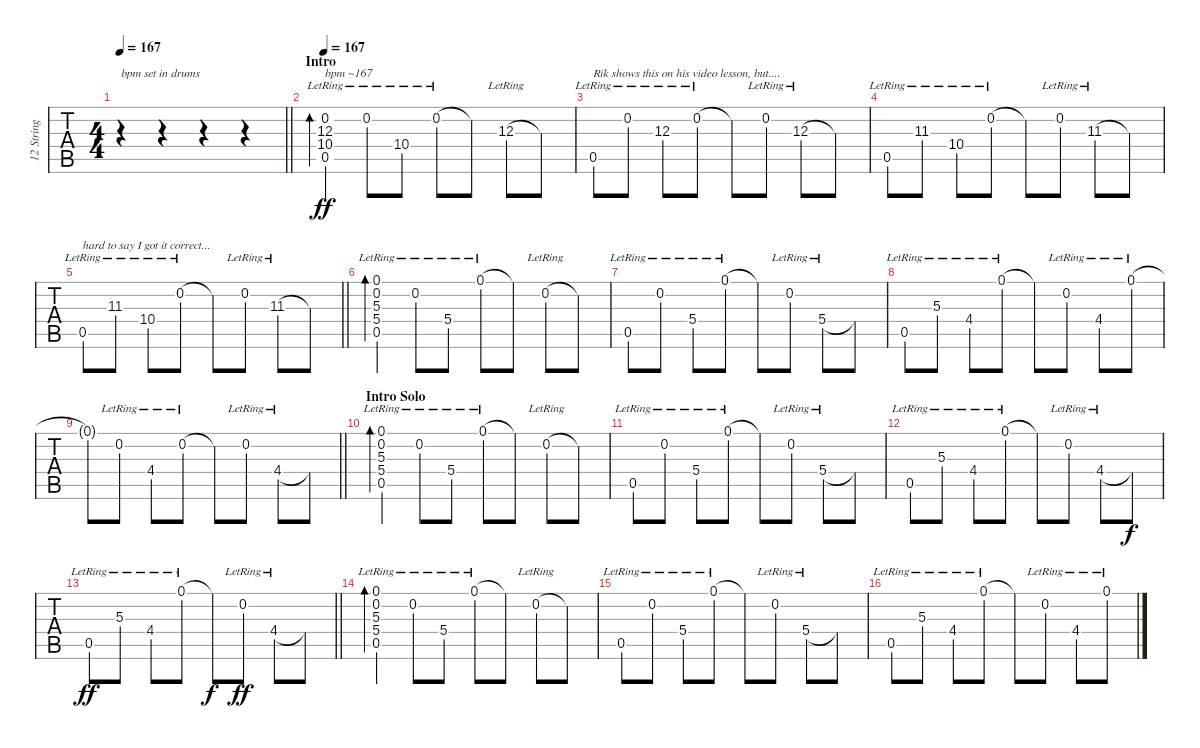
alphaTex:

\track ("12 String" "12 String") {instrument electricguitarjazz}
\staff {tabs}
\tuning (E4 B3 G3 D3 A2 E2) {hide}
\ts (4 4)
\tempo 167
\clef g2
\barLineRight lightlight
\ks c
r.4{txt "bpm set in drums" dy ff instrument electricguitarjazz} r.4 r.4 r.4 |
\section ("" "Intro")
\tempo 167
(0.2{lr} 12.3{lr} 10.4{lr} 0.5{lr}).4{bd 480 txt "bpm ~167"} 0.2{lr}.8 10.4{lr}.8 0.2{lr}.8 0.2{t}.8 12.3{lr}.8 12.3{t}.8 |
0.5{lr}.8{txt "Rik shows this on his video lesson, but...."} 0.2{lr}.8 12.3{lr}.8 0.2{lr}.8 0.2{t}.8 0.2{lr}.8 12.3{lr}.8 12.3{t}.8 |
0.5{lr}.8 11.3{lr}.8 10.4{lr}.8 0.2{lr}.8 0.2{t}.8 0.2{lr}.8 11.3{lr}.8 11.3{t}.8 |
\barLineRight lightlight
0.5{lr}.8{txt "hard to say I got it correct..."} 11.3{lr}.8 10.4{lr}.8 0.2{lr}.8 0.2{t}.8 0.2{lr}.8 11.3{lr}.8 11.3{t}.8 |
(0.1{lr} 0.2{lr} 5.3{lr} 5.4{lr} 0.5{lr}).4{bd 480} 0.2{lr}.8 5.4{lr}.8 0.1{lr}.8 0.1{t}.8 0.2{lr}.8 0.2{t}.8 |
0.5{lr}.8 0.2{lr}.8 5.4{lr}.8 0.1{lr}.8 0.1{t}.8 0.2{lr}.8 5.4{lr}.8 5.4{t}.8 |
0.5{lr}.8 5.3{lr}.8 4.4{lr}.8 0.1{lr}.8 0.1{t}.8 0.2{lr}.8 4.4{lr}.8 0.1{lr}.8 |
\barLineRight lightlight
0.1{t}.8 0.2{lr}.8 4.4{lr}.8 0.2{lr}.8 0.2{t}.8 0.2{lr}.8 4.4{lr}.8 4.4{t}.8 |
\section ("" "Intro Solo")
(0.1{lr} 0.2{lr} 5.3{lr} 5.4{lr} 0.5{lr}).4{bd 480} 0.2{lr}.8 5.4{lr}.8 0.1{lr}.8 0.1{t}.8 0.2{lr}.8 0.2{t}.8 |
0.5{lr}.8 0.2{lr}.8 5.4{lr}.8 0.1{lr}.8 0.1{t}.8 0.2{lr}.8 5.4{lr}.8 5.4{t}.8 |
0.5{lr}.8 5.3{lr}.8 4.4{lr}.8 0.1{lr}.8 0.1{t}.8 0.2{lr}.8 4.4{lr}.8 4.4{t}.8{dy f} |
\barLineRight lightlight
0.5{lr}.8{dy ff} 5.3{lr}.8 4.4{lr}.8 0.1{lr}.8 0.1{t}.8{dy f} 0.2{lr}.8{dy ff} 4.4{lr}.8 4.4{t}.8 |
(0.1{lr} 0.2{lr} 5.3{lr} 5.4{lr} 0.5{lr}).4{bd 480} 0.2{lr}.8 5.4{lr}.8 0.1{lr}.8 0.1{t}.8 0.2{lr}.8 0.2{t}.8 |
0.5{lr}.8 0.2{lr}.8 5.4{lr}.8 0.1{lr}.8 0.1{t}.8 0.2{lr}.8 5.4{lr}.8 5.4{t}.8 |
0.5{lr}.8 5.3{lr}.8 4.4{lr}.8 0.1{lr}.8 0.1{t}.8 0.2{lr}.8 4.4{lr}.8 0.1{lr}.8
